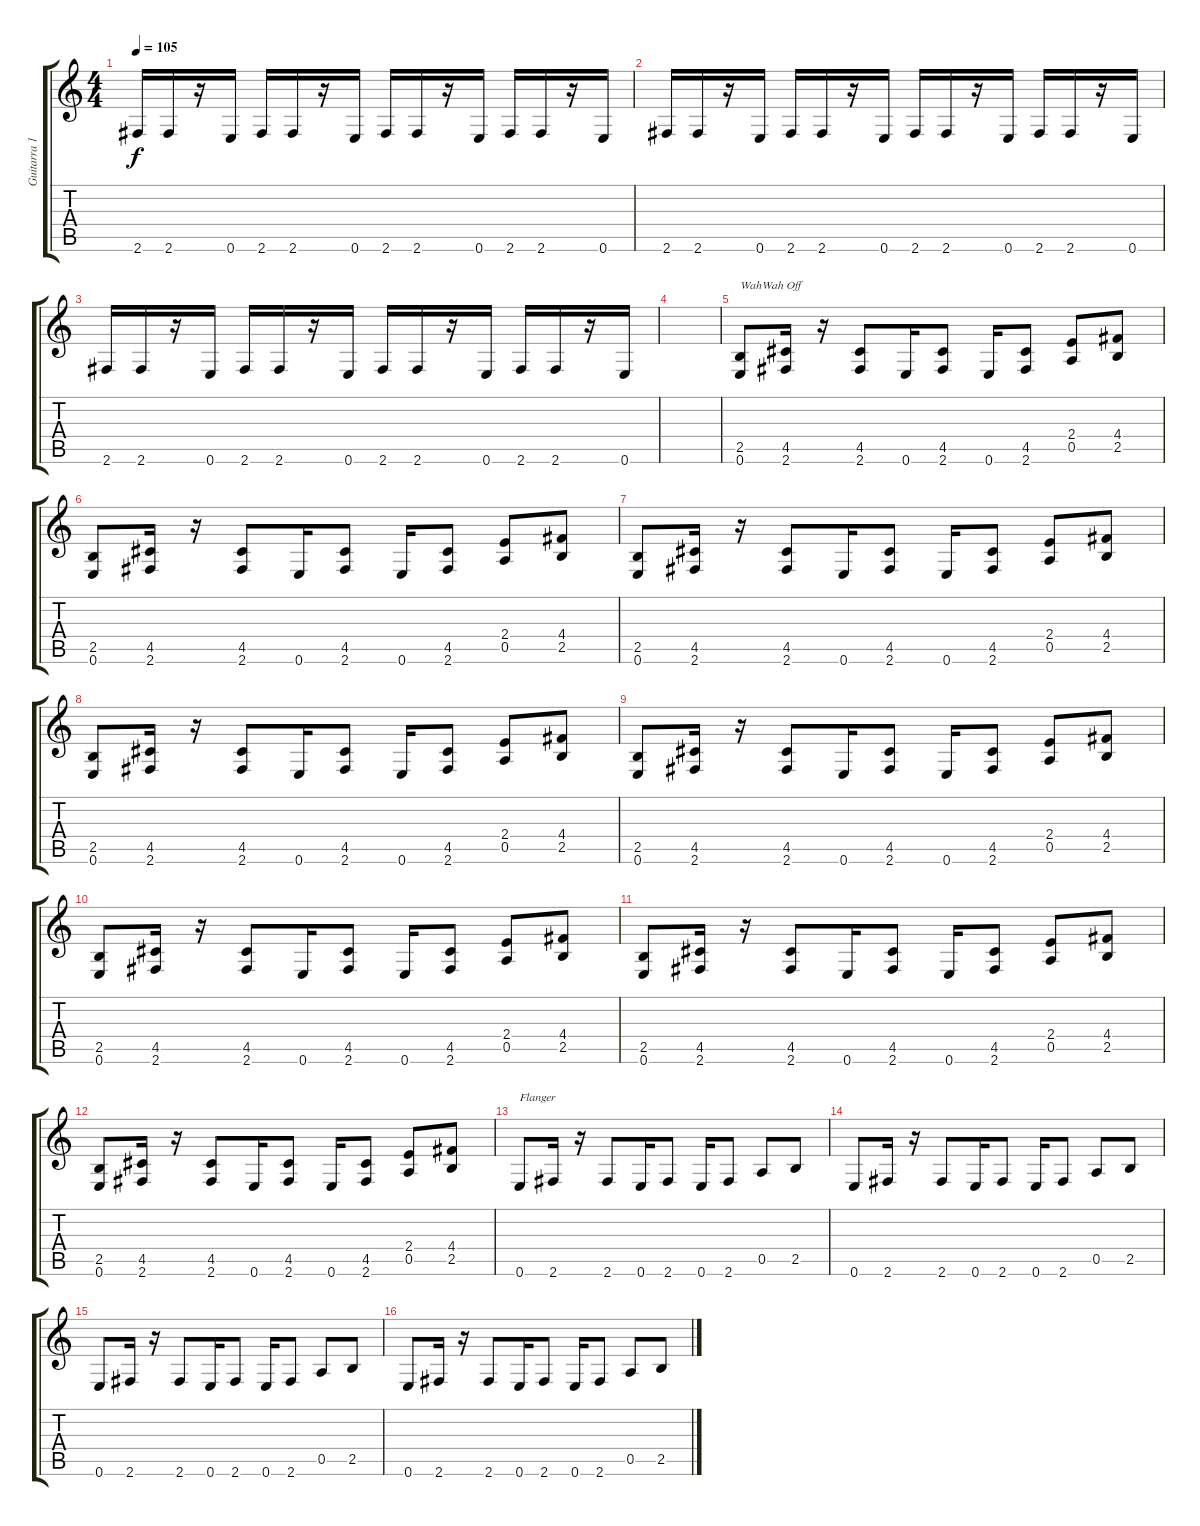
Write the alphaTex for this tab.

\track ("Guitarra 1" "Guitarra 1") {instrument distortionguitar}
\staff {score tabs}
\tuning (E4 B3 G3 D3 A2 E2) {hide}
\ts (4 4)
\tempo 105
\clef g2
\ks c
2.6.16{dy f} 2.6.16 r.16 0.6.16 2.6.16 2.6.16 r.16 0.6.16 2.6.16 2.6.16 r.16 0.6.16 2.6.16 2.6.16 r.16 0.6.16 |
2.6.16 2.6.16 r.16 0.6.16 2.6.16 2.6.16 r.16 0.6.16 2.6.16 2.6.16 r.16 0.6.16 2.6.16 2.6.16 r.16 0.6.16 |
2.6.16 2.6.16 r.16 0.6.16 2.6.16 2.6.16 r.16 0.6.16 2.6.16 2.6.16 r.16 0.6.16 2.6.16 2.6.16 r.16 0.6.16 |
|
(2.5 0.6).8{txt "WahWah Off"} (4.5 2.6).16 r.16 (4.5 2.6).8 0.6.16 (4.5 2.6).8 0.6.16 (4.5 2.6).8 (2.4 0.5).8 (4.4 2.5).8 |
(2.5 0.6).8 (4.5 2.6).16 r.16 (4.5 2.6).8 0.6.16 (4.5 2.6).8 0.6.16 (4.5 2.6).8 (2.4 0.5).8 (4.4 2.5).8 |
(2.5 0.6).8 (4.5 2.6).16 r.16 (4.5 2.6).8 0.6.16 (4.5 2.6).8 0.6.16 (4.5 2.6).8 (2.4 0.5).8 (4.4 2.5).8 |
(2.5 0.6).8 (4.5 2.6).16 r.16 (4.5 2.6).8 0.6.16 (4.5 2.6).8 0.6.16 (4.5 2.6).8 (2.4 0.5).8 (4.4 2.5).8 |
(2.5 0.6).8 (4.5 2.6).16 r.16 (4.5 2.6).8 0.6.16 (4.5 2.6).8 0.6.16 (4.5 2.6).8 (2.4 0.5).8 (4.4 2.5).8 |
(2.5 0.6).8 (4.5 2.6).16 r.16 (4.5 2.6).8 0.6.16 (4.5 2.6).8 0.6.16 (4.5 2.6).8 (2.4 0.5).8 (4.4 2.5).8 |
(2.5 0.6).8 (4.5 2.6).16 r.16 (4.5 2.6).8 0.6.16 (4.5 2.6).8 0.6.16 (4.5 2.6).8 (2.4 0.5).8 (4.4 2.5).8 |
(2.5 0.6).8 (4.5 2.6).16 r.16 (4.5 2.6).8 0.6.16 (4.5 2.6).8 0.6.16 (4.5 2.6).8 (2.4 0.5).8 (4.4 2.5).8 |
0.6.8{txt "Flanger"} 2.6.16 r.16 2.6.8 0.6.16 2.6.8 0.6.16 2.6.8 0.5.8 2.5.8 |
0.6.8 2.6.16 r.16 2.6.8 0.6.16 2.6.8 0.6.16 2.6.8 0.5.8 2.5.8 |
0.6.8 2.6.16 r.16 2.6.8 0.6.16 2.6.8 0.6.16 2.6.8 0.5.8 2.5.8 |
0.6.8 2.6.16 r.16 2.6.8 0.6.16 2.6.8 0.6.16 2.6.8 0.5.8 2.5.8
